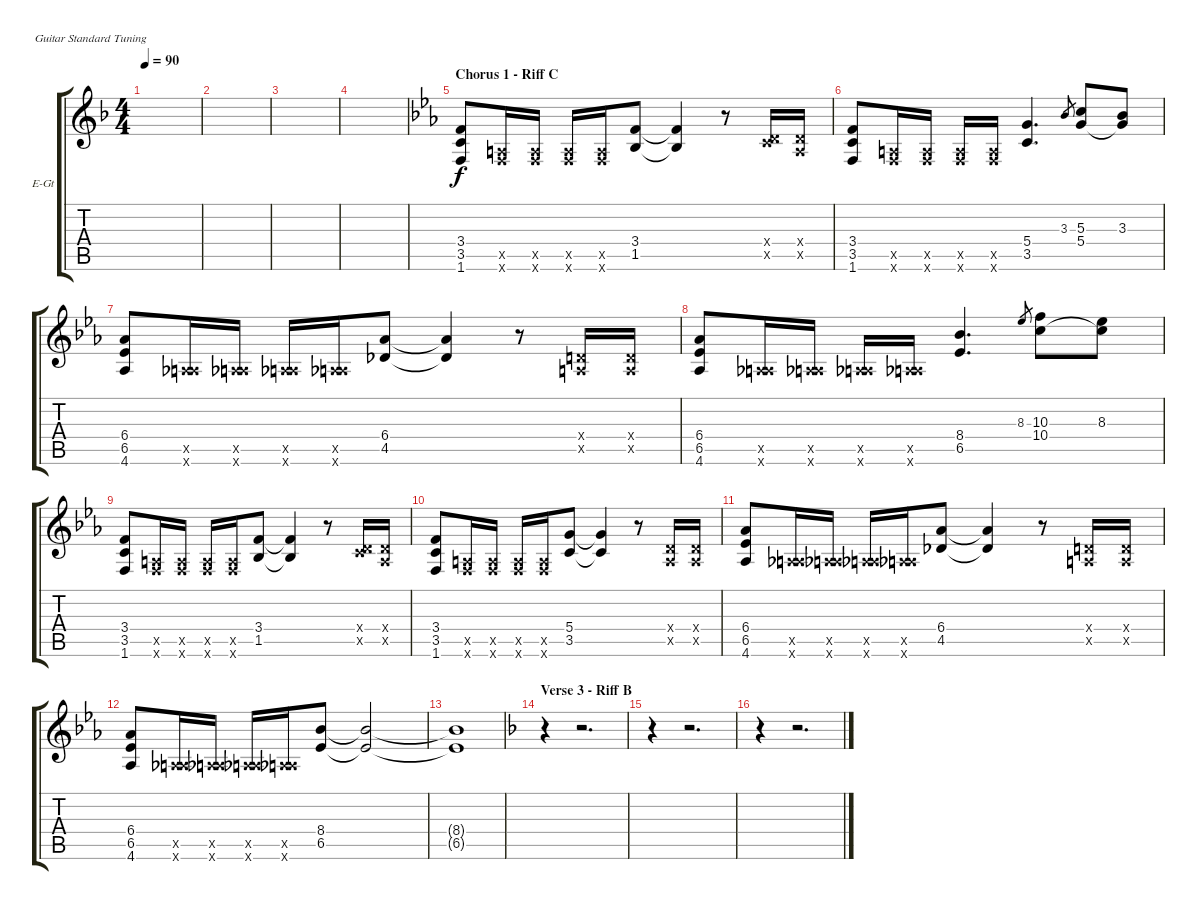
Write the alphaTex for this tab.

\bracketExtendMode groupsimilarinstruments
\firstSystemTrackNameOrientation horizontal
\otherSystemsTrackNameOrientation horizontal
\track ("Guitar 3 (overdrive)" "E-Gt") {instrument overdrivenguitar}
\staff {score tabs}
\tuning (E4 B3 G3 D3 A2 E2)
\ts (4 4)
\tempo 90
\clef g2
\ks dminor
|
|
|
|
\section ("" "Chorus 1 - Riff C")
\ks cminor
(3.4 3.5 1.6).8 (0.5{x} 1.6{x}).16 (0.5{x} 1.6{x}).16 (0.5{x} 1.6{x}).16 (0.5{x} 1.6{x}).16 (3.4 1.5).8 (3.4{t} 1.5{t}).4 r.8 (0.4{x} 3.5{x}).16 (0.4{x} 0.5{x}).16 |
(3.4 3.5 1.6).8 (0.5{x} 1.6{x}).16 (0.5{x} 1.6{x}).16 (0.5{x} 1.6{x}).16 (0.5{x} 1.6{x}).16 (5.4 3.5).4{d} 3.3.8{gr} (5.3 5.4).8 (3.3 5.4{t}).8 |
(6.4 6.5 4.6).8 (0.5{x} 4.6{x}).16 (0.5{x} 4.6{x}).16 (0.5{x} 4.6{x}).16 (0.5{x} 4.6{x}).16 (6.4 4.5).8 (6.4{t} 4.5{t}).4 r.8 (0.4{x} 0.5{x}).16 (0.4{x} 0.5{x}).16 |
(6.4 6.5 4.6).8 (0.5{x} 4.6{x}).16 (0.5{x} 4.6{x}).16 (0.5{x} 4.6{x}).16 (0.5{x} 4.6{x}).16 (8.4 6.5).4{d} 8.3.8{gr} (10.3 10.4).8 (8.3 10.4{t}).8 |
(3.4 3.5 1.6).8 (0.5{x} 1.6{x}).16 (0.5{x} 1.6{x}).16 (0.5{x} 1.6{x}).16 (0.5{x} 1.6{x}).16 (3.4 1.5).8 (3.4{t} 1.5{t}).4 r.8 (0.4{x} 3.5{x}).16 (0.4{x} 0.5{x}).16 |
(3.4 3.5 1.6).8 (0.5{x} 1.6{x}).16 (0.5{x} 1.6{x}).16 (0.5{x} 1.6{x}).16 (0.5{x} 1.6{x}).16 (5.4 3.5).8 (5.4{t} 3.5{t}).4 r.8 (0.4{x} 0.5{x}).16 (0.4{x} 0.5{x}).16 |
(6.4 6.5 4.6).8 (0.5{x} 4.6{x}).16 (0.5{x} 4.6{x}).16 (0.5{x} 4.6{x}).16 (0.5{x} 4.6{x}).16 (6.4 4.5).8 (6.4{t} 4.5{t}).4 r.8 (0.4{x} 0.5{x}).16 (0.4{x} 0.5{x}).16 |
(6.4 6.5 4.6).8 (0.5{x} 4.6{x}).16 (0.5{x} 4.6{x}).16 (0.5{x} 4.6{x}).16 (0.5{x} 4.6{x}).16 (8.4 6.5).8 (8.4{t} 6.5{t}).2 |
(8.4{t} 6.5{t}).1 |
\section ("" "Verse 3 - Riff B")
\ks dminor
r.4 r.2{d} |
r.4 r.2{d} |
r.4 r.2{d}
